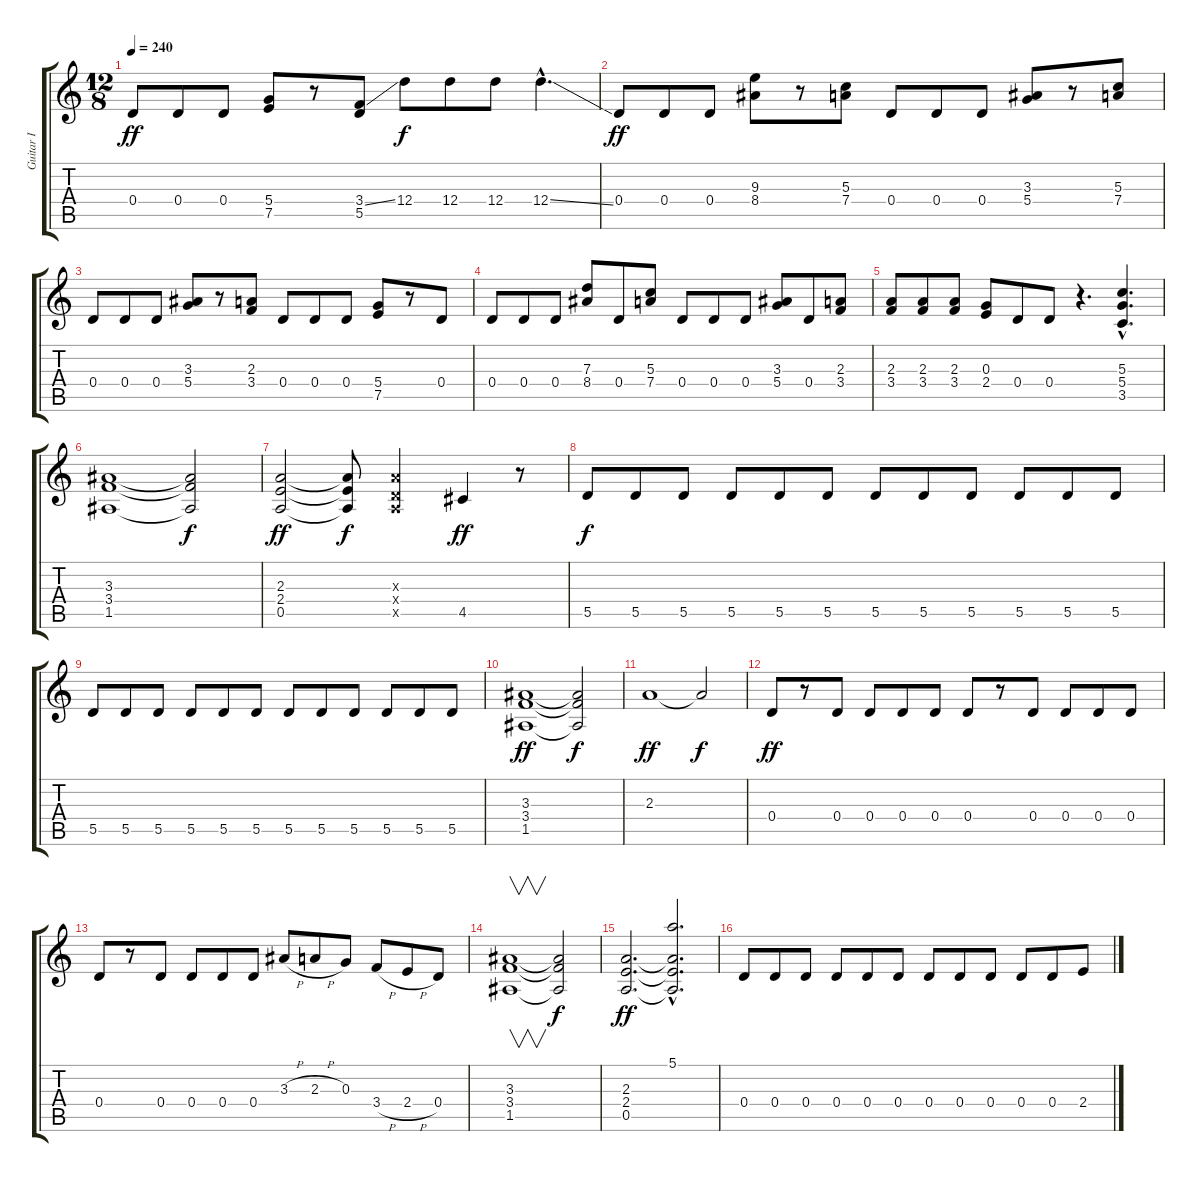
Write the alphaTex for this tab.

\track ("Guitar I" "Guitar I") {instrument overdrivenguitar}
\staff {score tabs}
\tuning (E4 B3 G3 D3 A2 E2) {hide}
\ts (12 8)
\tempo 240
\clef g2
\ks c
0.4.8{dy ff} 0.4.8 0.4.8 (5.4 7.5).8 r.8 (3.4{ss} 5.5).8 12.4.8{dy f} 12.4.8 12.4.8 12.4{ss hac}.4{d} |
0.4.8{dy ff} 0.4.8 0.4.8 (9.3 8.4).8 r.8 (5.3 7.4).8 0.4.8 0.4.8 0.4.8 (3.3 5.4).8 r.8 (5.3 7.4).8 |
0.4.8 0.4.8 0.4.8 (3.3 5.4).8 r.8 (2.3 3.4).8 0.4.8 0.4.8 0.4.8 (5.4 7.5).8 r.8 0.4.8 |
0.4.8 0.4.8 0.4.8 (7.3 8.4).8 0.4.8 (5.3 7.4).8 0.4.8 0.4.8 0.4.8 (3.3 5.4).8 0.4.8 (2.3 3.4).8 |
(2.3 3.4).8 (2.3 3.4).8 (2.3 3.4).8 (0.3 2.4).8 0.4.8 0.4.8 r.4{d} (5.3{hac} 5.4{hac} 3.5{hac}).4{d} |
(3.3 3.4 1.5).1 (3.3{t} 3.4{t} 1.5{t}).2{dy f} |
(2.3 2.4 0.5).2{dy ff} (2.3{t} 2.4{t} 0.5{t}).8{dy f} (2.3{x} 0.4{x} 0.5{x}).2 4.5.4{dy ff} r.8 |
5.5.8{dy f} 5.5.8 5.5.8 5.5.8 5.5.8 5.5.8 5.5.8 5.5.8 5.5.8 5.5.8 5.5.8 5.5.8 |
5.5.8 5.5.8 5.5.8 5.5.8 5.5.8 5.5.8 5.5.8 5.5.8 5.5.8 5.5.8 5.5.8 5.5.8 |
(3.3 3.4 1.5).1{dy ff} (3.3{t} 3.4{t} 1.5{t}).2{dy f} |
2.3.1{dy ff} 2.3{t}.2{dy f} |
0.4.8{dy ff} r.8 0.4.8 0.4.8 0.4.8 0.4.8 0.4.8 r.8 0.4.8 0.4.8 0.4.8 0.4.8 |
0.4.8 r.8 0.4.8 0.4.8 0.4.8 0.4.8 3.3{h}.8 2.3{h}.8 0.3.8 3.4{h}.8 2.4{h}.8 0.4.8 |
(3.3 3.4 1.5).1{v} (3.3{t} 3.4{t} 1.5{t}).2{dy f} |
(2.3 2.4 0.5).2{d dy ff} (5.1{hac} 2.3{hac t} 2.4{hac t} 0.5{hac t}).2{d} |
0.4.8 0.4.8 0.4.8 0.4.8 0.4.8 0.4.8 0.4.8 0.4.8 0.4.8 0.4.8 0.4.8 2.4.8
